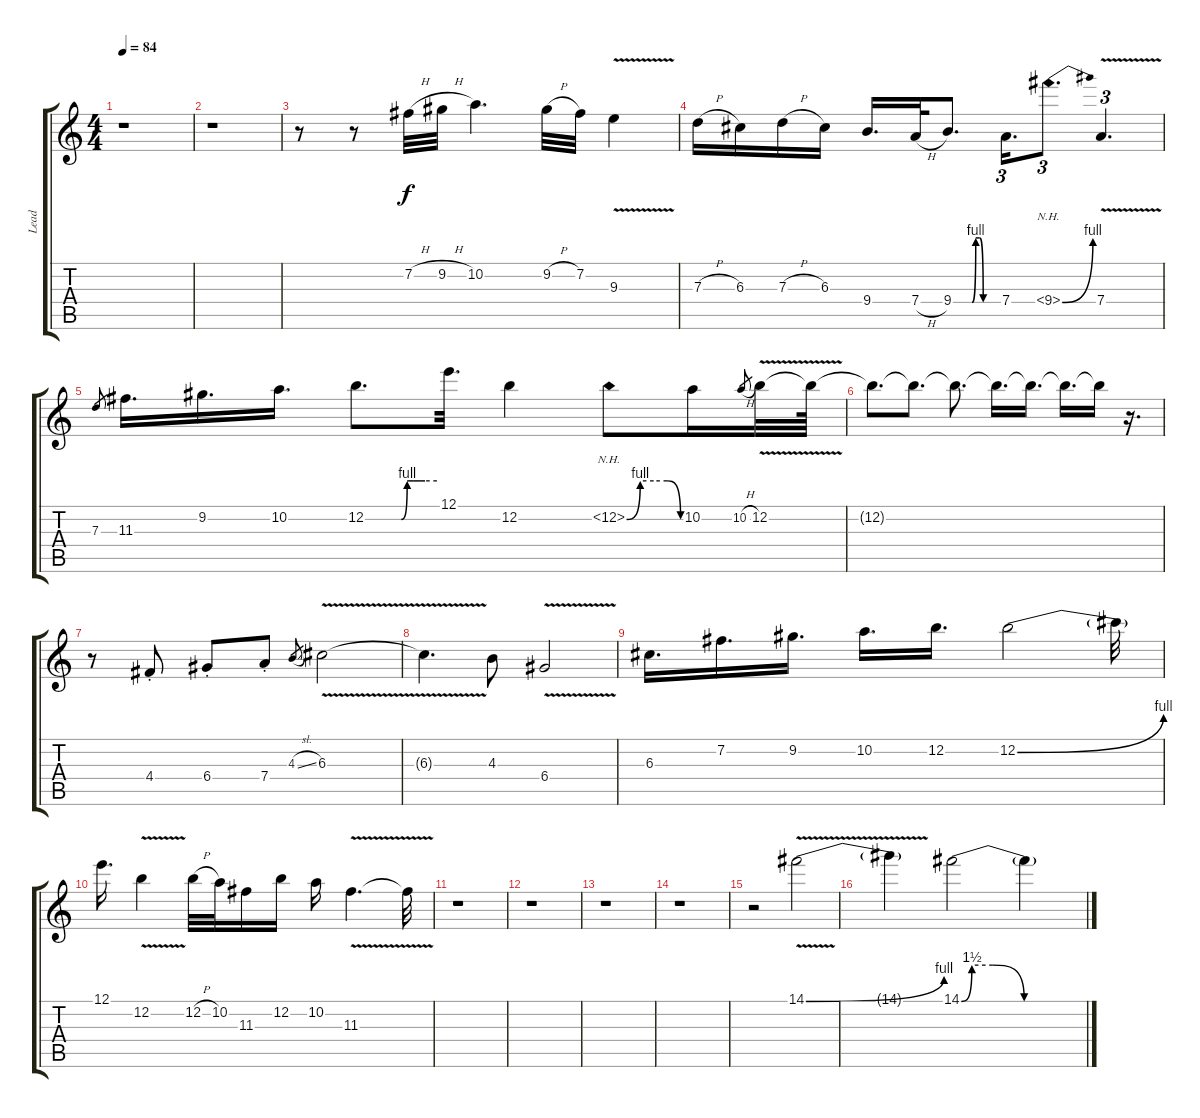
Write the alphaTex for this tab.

\track ("Lead" "Lead") {instrument overdrivenguitar}
\staff {score tabs}
\tuning (E4 B3 G3 D3 A2 E2) {hide}
\ts (4 4)
\tempo 84
\clef g2
\ks c
r.1{dy f} |
r.1 |
r.8 r.8 7.2{h}.32 9.2{h}.32 10.2.4{d} 9.2{h}.32 7.2.32 9.3{v}.4 |
7.3{h}.16 6.3.16 7.3{h}.16 6.3.16 9.4.16{d} 7.4{h}.32 9.4{be (custom 0 0 15 0 20 0 25 0 30 4 35 4 40 0 60 0)}.8{d} 7.4.16{d tu (3 2)} 9.4{be (bend 0 0 60 4) nh}.8{d tu (3 2)} 7.4{v}.4{d tu (3 2)} |
7.3.8{gr} 11.3.16{d} 9.2.16{d} 10.2.16{d} 12.2{be (custom 0 0 15 0 30 0 35 4 40 4 45 4 50 4 60 4)}.8{d} 12.1.32{d} 12.2.4 12.2{be (custom 0 0 15 4 30 4 45 4 60 0) nh}.8 10.2.16 10.2{h}.8{gr} 12.2{v}.32 12.2{t}.64 |
12.2{t}.8{d} 12.2{t}.8{d} 12.2{t}.8{d} 12.2{t}.16{d} 12.2{t}.16{d} 12.2{t}.16{d} 12.2{t}.16 r.16{d} |
r.8 4.4{st}.8 6.4{st}.8 7.4{st}.8 4.3{sl}.8{gr} 6.3{v}.2 |
6.3{t}.4{d} 4.3.8 6.4{v}.2 |
6.3.16{d} 7.2.16{d} 9.2.16{d} 10.2.16{d} 12.2.16{d} 12.2{be (bend 0 0 60 4)}.2 12.2{t}.32 |
12.1.16{d} 12.2{v}.4 12.2{h}.32 10.2.32 11.3.16 12.2.16 10.2.16 11.3{v}.4{d} 11.3{t}.32 |
r.1 |
r.1 |
r.1 |
r.1 |
r.2 14.1{be (bend 0 0 60 4) v}.2 |
14.1{t}.4 14.1{be (custom 0 0 5 6 15 6 30 0 45 0 55 0 60 0)}.2 14.1{t}.4
